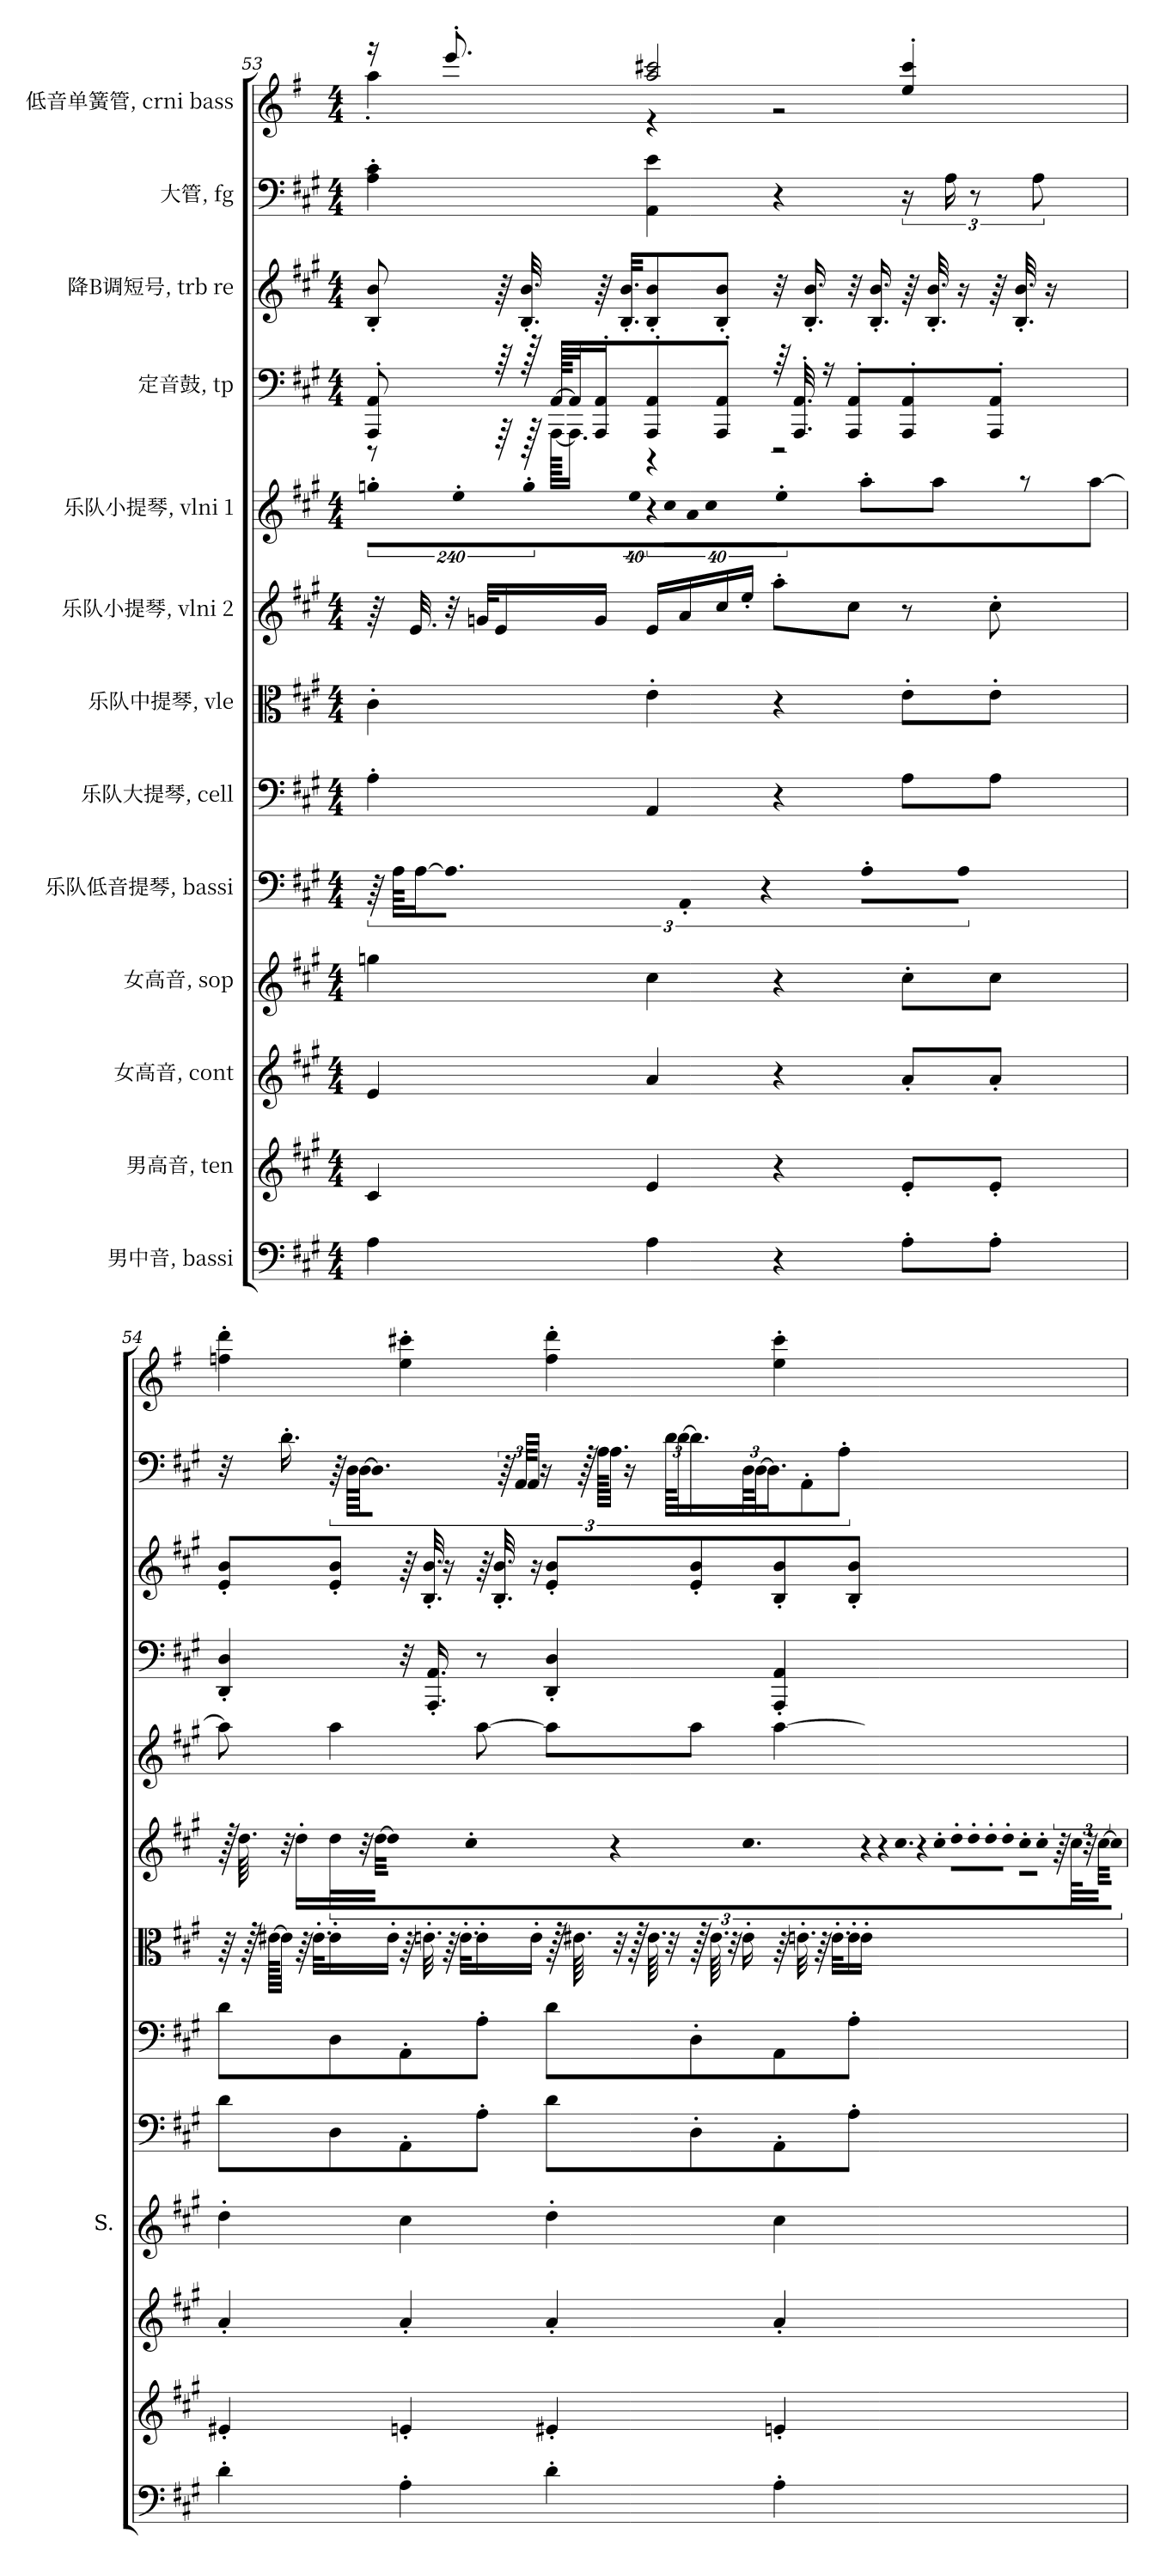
**kern	**kern	**kern	**kern	**kern	**kern	**kern	**kern	**kern	**kern	**kern	**kern	**kern
*part13	*part12	*part11	*part10	*part9	*part8	*part7	*part6	*part5	*part4	*part3	*part2	*part1
*staff13	*staff12	*staff11	*staff10	*staff9	*staff8	*staff7	*staff6	*staff5	*staff4	*staff3	*staff2	*staff1
*I"男中音, bassi	*I"男高音, ten	*I"女高音, cont	*I"女高音, sop	*I"乐队低音提琴, bassi	*I"乐队大提琴, cell	*I"乐队中提琴, vle	*I"乐队小提琴, vlni 2	*I"乐队小提琴, vlni 1	*I"定音鼓, tp	*I"降B调短号, trb re	*I"大管, fg	*I"低音单簧管, crni bass
*	*	*	*I'S.	*	*	*	*	*	*	*	*	*
!!LO:PB:g=z
*clefF4	*clefG2	*clefG2	*clefG2	*clefF4	*clefF4	*clefC3	*clefG2	*clefG2	*clefF4	*clefG2	*clefF4	*clefG2
*	*	*	*	*ITrd7c12	*	*	*	*	*	*ITrd1c2	*	*ITrd8c14
*k[f#c#g#]	*k[f#c#g#]	*k[f#c#g#]	*k[f#c#g#]	*k[f#c#g#]	*k[f#c#g#]	*k[f#c#g#]	*k[f#c#g#]	*k[f#c#g#]	*k[f#c#g#]	*k[f#]	*k[f#c#g#]	*k[f#]
*M4/4	*M4/4	*M4/4	*M4/4	*M4/4	*M4/4	*M4/4	*M4/4	*M4/4	*M4/4	*M4/4	*M4/4	*M4/4
=53	=53	=53	=53	=53	=53	=53	=53	=53	=53	=53	=53	=53
!	!	!	!	!	!	!	!	!LO:N:vis=16	!	!	!	!
*	*	*	*	*	*	*	*	*	*^	*	*	*^
4A\	4c#/	4e/	4ggn\	96r	4A'\	4c#'\	64r	1920%137ggn'\LL	8AAA/' 8AA/'	8r	8A/' 8a/'	4A\' 4c#\'	16r	4a'\
.	.	.	.	96AA\KKLL	.	.	.	.	.	.	.	.	.	.
.	.	.	.	.	.	.	32.e/	.	.	.	.	.	.	.
.	.	.	.	[24AA\J	.	.	.	.	.	.	.	.	.	.
.	.	.	.	8.AA\J]	.	.	32r	.	.	.	.	.	8.ee'/	.
!	!	!	!	!	!	!	!	!LO:N:vis=16	!	!	!	!	!	!
.	.	.	.	.	.	.	.	1920%137ee'\	.	.	.	.	.	.
.	.	.	.	.	.	.	32gn/KLL	.	.	.	.	.	.	.
.	.	.	.	.	.	.	16e/	.	64r	64r	64r	.	.	.
.	.	.	.	.	.	.	.	.	128r	128r	32.A/' 32.a/'	.	.	.
!	!	!	!	!	!	!	!	!LO:N:vis=16	!	!	!	!	!	!
.	.	.	.	.	.	.	.	1920%137gg'\	.	.	.	.	.	.
.	.	.	.	.	.	.	.	.	[128AA/KKLLL	[128AAA\KKKLL	.	.	.	.
.	.	.	.	.	.	.	.	.	32AA/J]	16.AAA\JJ]	.	.	.	.
.	.	.	.	.	.	.	16g/JJ	.	16AAA/' 16AA/'J	.	64r	.	.	.
.	.	.	.	.	.	.	.	.	.	.	32.A/' 32.a/'KKL	.	.	.
!	!	!	!	!	!	!	!	!LO:N:vis=32	!	!	!	!	!	!
.	.	.	.	.	.	.	.	640%23ee\JJk	.	.	.	.	.	.
!	!	!	!	!	!	!	!	!LO:N:vis=32	!	!	!	!	!	!
4A\	4e/	4a/	4cc#\	4AAA'/	4AA/	4e'\	16e/LL	640%23r	8AAA/' 8AA/'	4r	8A/' 8a/'	4AA\ 4e\	2a/ 2cc#X/	4r
!	!	!	!	!	!	!	!	!LO:N:vis=32	!	!	!	!	!	!
.	.	.	.	.	.	.	.	640%23cc#\LLL	.	.	.	.	.	.
.	.	.	.	.	.	.	16a/	.	.	.	.	.	.	.
!	!	!	!	!	!	!	!	!LO:N:vis=32	!	!	!	!	!	!
.	.	.	.	.	.	.	.	640%23a\J	.	.	.	.	.	.
!	!	!	!	!	!	!	!	!LO:N:vis=16	!	!	!	!	!	!
.	.	.	.	.	.	.	.	1920%137cc#\	.	.	.	.	.	.
.	.	.	.	.	.	.	16cc#/	.	8AAA/' 8AA/'J	.	8A/' 8a/'J	.	.	.
!	!	!	!	!	!	!	!	!LO:N:vis=16	!	!	!	!	!	!
.	.	.	.	.	.	.	.	1920%137ee'\JJ	.	.	.	.	.	.
.	.	.	.	.	.	.	16ee'/JJ	.	.	.	.	.	.	.
4r	4r	4r	4r	4r	4r	4r	8aa'\L	.	64r	2r	32r	4r	.	2r
.	.	.	.	.	.	.	.	8aa'\L	.	.	.	.	.	.
.	.	.	.	.	.	.	.	.	32.AAA/' 32.AA/'	.	.	.	.	.
.	.	.	.	.	.	.	.	.	.	.	16.A/' 16.a/'	.	.	.
.	.	.	.	.	.	.	.	.	16r	.	.	.	.	.
.	.	.	.	.	.	.	8cc#\J	.	8AAA/' 8AA/'L	.	32r	.	.	.
.	.	.	.	.	.	.	.	8aa\J	.	.	.	.	.	.
.	.	.	.	.	.	.	.	.	.	.	16.A/' 16.a/'	.	.	.
8A'\L	8e'/L	8a'/L	8cc#'\L	8AA'\L	8A\L	8e'\L	8r	.	8AAA/' 8AA/'	.	64r	24r	4e/' 4cc#/'	.
.	.	.	.	.	.	.	.	8r	.	.	.	.	.	.
.	.	.	.	.	.	.	.	.	.	.	32.A/' 32.a/'	.	.	.
.	.	.	.	.	.	.	.	.	.	.	.	24A\	.	.
.	.	.	.	.	.	.	.	.	.	.	16r	.	.	.
.	.	.	.	.	.	.	.	.	.	.	.	12r	.	.
8A'\J	8e'/J	8a'/J	8cc#\J	8AA\J	8A\J	8e'\J	8cc#'\	.	8AAA/' 8AA/'J	.	64r	.	.	.
.	.	.	.	.	.	.	.	[8aa\	.	.	.	.	.	.
.	.	.	.	.	.	.	.	.	.	.	32.A/' 32.a/'	.	.	.
.	.	.	.	.	.	.	.	.	.	.	.	12A\	.	.
.	.	.	.	.	.	.	.	.	.	.	16r	.	.	.
1920ryy	1920ryy	1920ryy	1920ryy	1920ryy	1920ryy	1920ryy	1920ryy	.	1920ryy	1920ryy	1920ryy	1920ryy	1920ryy	1920ryy
*	*	*	*	*	*	*	*	*	*v	*v	*	*	*v	*v
!!LO:PB:g=z
=54	=54	=54	=54	=54	=54	=54	=54	=54	=54	=54	=54	=54
4d'\	4e#X'/	4a'/	4dd'\	8D\L	8d\L	64r	128r	8aa\]	4DD/' 4D/'	8d/' 8a/'L	32r	4fn\' 4dd\'
.	.	.	.	.	.	.	64.dd\	.	.	.	.	.
.	.	.	.	.	.	128r	.	.	.	.	.	.
.	.	.	.	.	.	[128e#X\KKLLL	.	.	.	.	.	.
.	.	.	.	.	.	32e#\JJJ]	32r	.	.	.	16.d'\	.
.	.	.	.	.	.	64r	16dd'\LL	.	.	.	.	.
.	.	.	.	.	.	32.e#'\KLL	.	.	.	.	.	.
.	.	.	.	8DD\	8D\	16e#'\	48dd\JJk	4aa\	.	8d/' 8a/'J	96r	.
.	.	.	.	.	.	.	.	.	.	.	96D\LLLL	.
.	.	.	.	.	.	.	48r	.	.	.	[96D\JJ	.
.	.	.	.	.	.	.	.	.	.	.	16.D\JJ]	.
.	.	.	.	.	.	.	[48dd\KLL	.	.	.	.	.
.	.	.	.	.	.	16e#'\JJ	16dd\JJ]	.	.	.	.	.
4A'\	4en'/	4a'/	4cc#\	8AAA'\	8AA'\	64r	16cc#'\	.	32r	64r	96r	4e\' 4cc#X\'
.	.	.	.	.	.	.	.	.	.	.	96AA/KKLL	.
.	.	.	.	.	.	32.en'\	.	.	.	32.A/' 32.a/'	.	.
.	.	.	.	.	.	.	.	.	.	.	24AA/JJ	.
.	.	.	.	.	.	.	.	.	16.AAA/' 16.AA/'	.	.	.
.	.	.	.	.	.	64r	128r	.	.	16r	16r	.
.	.	.	.	.	.	.	64.cc#\	.	.	.	.	.
.	.	.	.	.	.	32.e'\KLL	.	.	.	.	.	.
.	.	.	.	.	.	.	32r	.	.	.	.	.
.	.	.	.	8AA'\J	8A'\J	16e'\	128r	[8aa\	8r	64r	128r	.
.	.	.	.	.	.	.	64.cc#\	.	.	.	128A\KKLLL	.
.	.	.	.	.	.	.	.	.	.	32.A/' 32.a/'	32.A\JJJ	.
.	.	.	.	.	.	.	32r	.	.	.	.	.
.	.	.	.	.	.	16e'\JJ	16cc#'\	.	.	16r	16r	.
*	*	*	*	*	*	*	*	*	*	*	*Xbrackettup	*
4d'\	4e#X'/	4a'/	4dd'\	8D\L	8d\L	128r	16dd'\LL	8aa\L]	4DD/' 4D/'	8d/' 8a/'L	96d\KLLL	4f\' 4dd\'
.	.	.	.	.	.	64.e#X\	.	.	.	.	.	.
.	.	.	.	.	.	.	.	.	.	.	[48d\J	.
.	.	.	.	.	.	32r	.	.	.	.	16.d\]	.
.	.	.	.	.	.	128r	16dd'\	.	.	.	.	.
.	.	.	.	.	.	64.e#\	.	.	.	.	.	.
.	.	.	.	.	.	32r	.	.	.	.	.	.
.	.	.	.	8DD'\	8D'\	128r	16dd'\	8aa\J	.	8d/' 8a/'	96D\KL	.
.	.	.	.	.	.	64.e#\	.	.	.	.	.	.
.	.	.	.	.	.	.	.	.	.	.	[48D\J	.
.	.	.	.	.	.	32r	.	.	.	.	16.D\J]	.
.	.	.	.	.	.	16e#'\	16dd'\JJ	.	.	.	.	.
4A'\	4en'/	4a'/	4cc#\	8AAA'\	8AA\	64r	16cc#'\LL	[4aa\	4AAA/' 4AA/'	8A/' 8a/'	8AA'\	4e\' 4cc#\'
.	.	.	.	.	.	32.en'\	.	.	.	.	.	.
.	.	.	.	.	.	64r	16cc#'\JJ	.	.	.	.	.
.	.	.	.	.	.	32.e'\KLL	.	.	.	.	.	.
.	.	.	.	8AA'\J	8A'\J	16e'\	96r	.	.	8A/' 8a/'J	8A'\J	.
.	.	.	.	.	.	.	96cc#\	.	.	.	.	.
.	.	.	.	.	.	.	48r	.	.	.	.	.
.	.	.	.	.	.	.	[48cc#\KLL	.	.	.	.	.
.	.	.	.	.	.	16e'\JJ	16cc#\JJ]	.	.	.	.	.
=	=	=	=	=	=	=	=	=	=	=	=	=
*-	*-	*-	*-	*-	*-	*-	*-	*-	*-	*-	*-	*-
